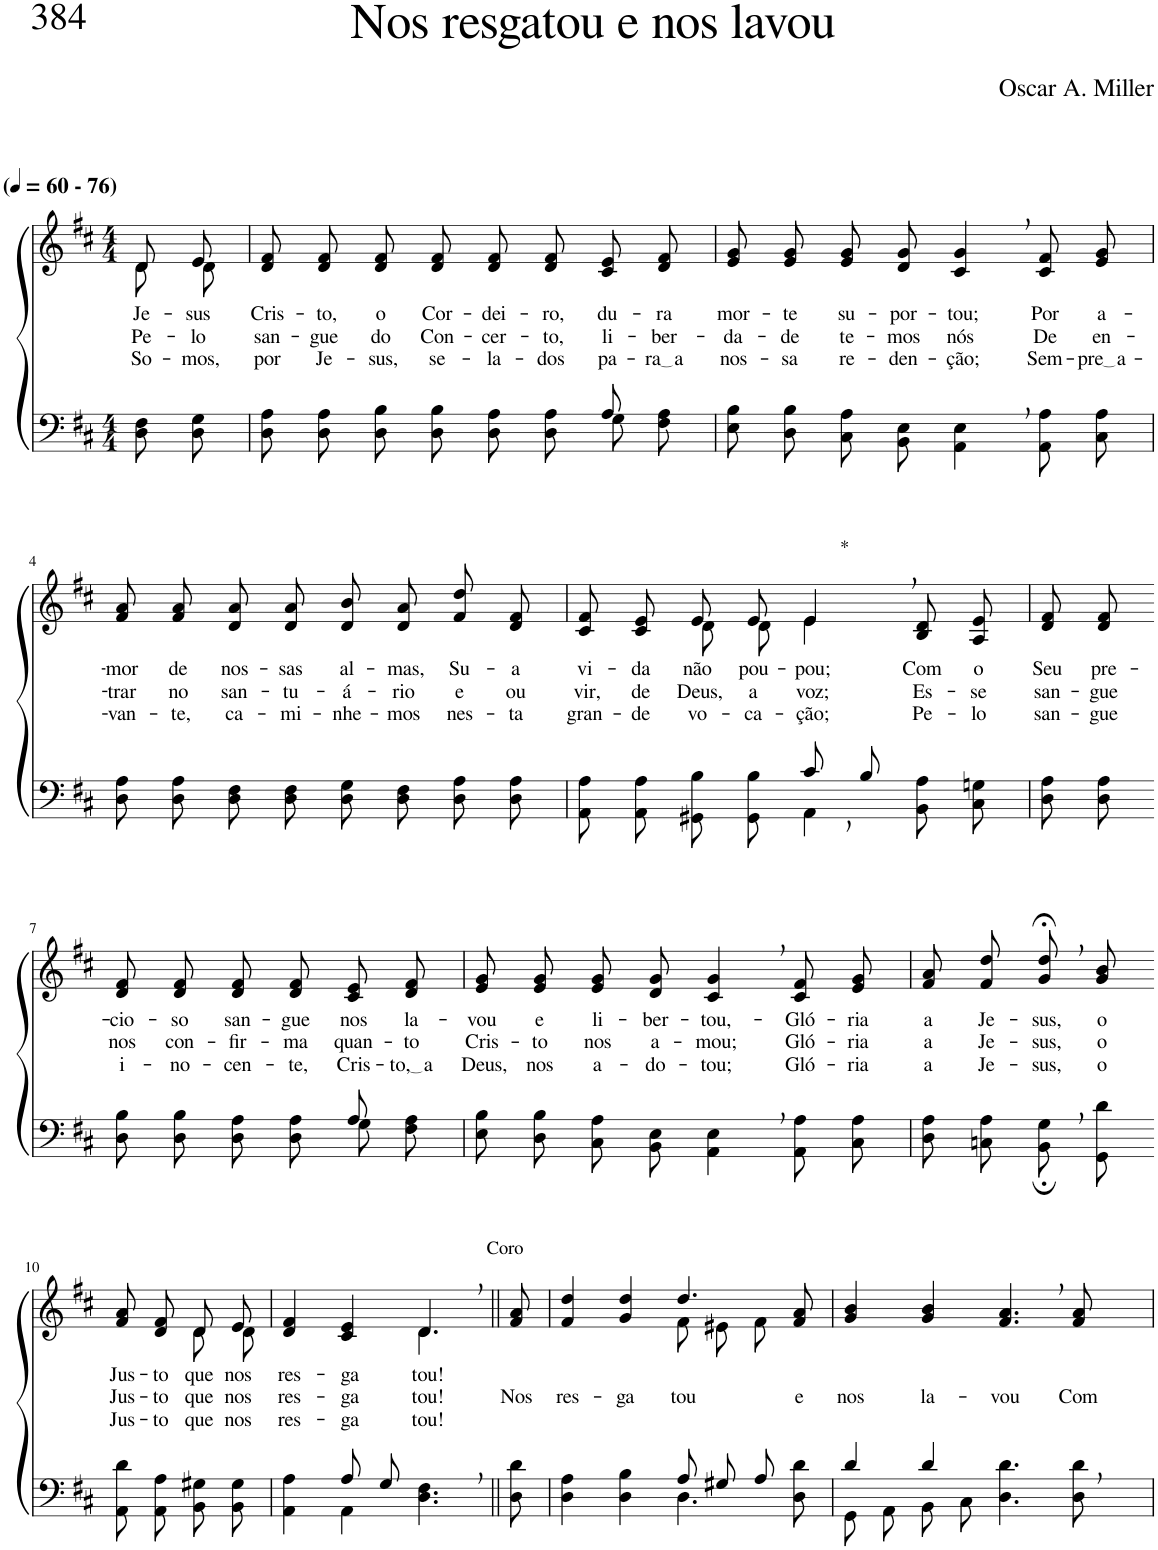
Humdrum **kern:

**kern	**kern	**text	**text	**text
*part2	*part1	*part1	*part1	*part1
*staff2	*staff1	*staff1	*staff1	*staff1
*I"Parte III e IV	*I"Parte I e II	*	*	*
*clefF4	*clefG2	*	*	*
*k[f#c#]	*k[f#c#]	*	*	*
*M4/4	*M4/4	*	*	*
*MM60	*MM60	*	*	*
=1	=1	=1	=1	=1
*	*^	*	*	*
!	!LO:TX:a:B:t=(	!	!	!	!
!	!LO:TX:a:B:t=- 76)	!	!	!	!
!	!	!	!LO:LY:b	!LO:LY:b	!LO:LY:b
8D\ 8F#\L	8d/L	8d\L	Je-	Pe-	So-
!	!	!	!LO:LY:b	!LO:LY:b	!LO:LY:b
8D\ 8G\J	8e/J	8d\J	-sus	-lo	-mos,
=2	=2	=2	=2	=2	=2
*^	*	*	*	*	*
!	!	!	!	!LO:LY:b	!LO:LY:b	!LO:LY:b
*	*	*v	*v	*	*	*
2.ryy	8D\ 8A\L	8d/ 8f#/L	Cris-	san-	por
!	!	!	!LO:LY:b	!LO:LY:b	!LO:LY:b
.	8D\ 8A\J	8d/ 8f#/J	-to,	-gue	Je-
!	!	!	!LO:LY:b	!LO:LY:b	!LO:LY:b
.	8D\ 8B\L	8d/ 8f#/L	o	do	-sus,
!	!	!	!LO:LY:b	!LO:LY:b	!LO:LY:b
.	8D\ 8B\J	8d/ 8f#/J	Cor-	Con-	se-
!	!	!	!LO:LY:b	!LO:LY:b	!LO:LY:b
.	8D\ 8A\L	8d/ 8f#/L	-dei-	-cer-	-la-
!	!	!	!LO:LY:b	!LO:LY:b	!LO:LY:b
.	8D\ 8A\J	8d/ 8f#/J	-ro,	-to,	-dos
!	!	!	!LO:LY:b	!LO:LY:b	!LO:LY:b
8A/	8G\L	8c#/ 8e/L	du-	li-	pa-
!	!	!	!LO:LY:b	!LO:LY:b	!LO:LY:b
8ryy	8F#\ 8A\J	8d/ 8f#/J	-ra	-ber-	ra a
=3	=3	=3	=3	=3	=3
!	!	!	!LO:LY:b	!LO:LY:b	!LO:LY:b
*v	*v	*	*	*	*
8E\ 8B\L	8e/ 8g/L	mor-	-da-	nos-
!	!	!LO:LY:b	!LO:LY:b	!LO:LY:b
8D\ 8B\J	8e/ 8g/J	-te	-de	-sa
!	!	!LO:LY:b	!LO:LY:b	!LO:LY:b
8C#\ 8A\L	8e/ 8g/L	su-	te-	re-
!	!	!LO:LY:b	!LO:LY:b	!LO:LY:b
8BB\ 8E\J	8d/ 8g/J	-por-	-mos	-den-
!	!	!LO:LY:b	!LO:LY:b	!LO:LY:b
4AA\, 4E\,	4c#/, 4g/,	-tou;	nós	-ção;
!	!	!LO:LY:b	!LO:LY:b	!LO:LY:b
8AA\ 8A\L	8c#/ 8f#/L	Por	De	Sem-
!	!	!LO:LY:b	!LO:LY:b	!LO:LY:b
8C#\ 8A\J	8e/ 8g/J	a-	en-	pre a
!!LO:LB:g=z
=4	=4	=4	=4	=4
!	!	!LO:LY:b	!LO:LY:b	!LO:LY:b
8D\ 8A\L	8f#/ 8a/L	-mor	-trar	-van-
!	!	!LO:LY:b	!LO:LY:b	!LO:LY:b
8D\ 8A\J	8f#/ 8a/J	de	no	-te,
!	!	!LO:LY:b	!LO:LY:b	!LO:LY:b
8D\ 8F#\L	8d/ 8a/L	nos-	san-	ca-
!	!	!LO:LY:b	!LO:LY:b	!LO:LY:b
8D\ 8F#\J	8d/ 8a/J	-sas	-tu-	-mi-
!	!	!LO:LY:b	!LO:LY:b	!LO:LY:b
8D\ 8G\L	8d/ 8b/L	al-	-á-	-nhe-
!	!	!LO:LY:b	!LO:LY:b	!LO:LY:b
8D\ 8F#\J	8d/ 8a/J	-mas,	-rio	-mos
!	!	!LO:LY:b	!LO:LY:b	!LO:LY:b
8D\ 8A\L	8f#/ 8dd/L	Su-	e	nes-
!	!	!LO:LY:b	!LO:LY:b	!LO:LY:b
8D\ 8A\J	8d/ 8f#/J	-a	ou-	-ta
=5	=5	=5	=5	=5
*^	*^	*	*	*
!	!	!	!	!LO:LY:b	!LO:LY:b	!LO:LY:b
2ryy	8AA\ 8A\L	4ryy	8c#/ 8f#/L	vi-	-vir,	gran-
!	!	!	!	!LO:LY:b	!LO:LY:b	!LO:LY:b
.	8AA\ 8A\J	.	8c#/ 8e/J	-da	de	-de
!	!	!	!	!LO:LY:b	!LO:LY:b	!LO:LY:b
.	8GG#X\ 8B\L	8d\L	8e/L	não	Deus,	vo-
!	!	!	!	!LO:LY:b	!LO:LY:b	!LO:LY:b
.	8GG#\ 8B\J	8d\J	8e/J	pou-	a	-ca-
!	!	!LO:TX:a:t=*	!	!	!	!
!	!	!	!	!LO:LY:b	!LO:LY:b	!LO:LY:b
8c#,/L	4AA\	4e,\	4e/	-pou;	voz;	-ção;
8B/J	.	.	.	.	.	.
!	!	!	!	!LO:LY:b	!LO:LY:b	!LO:LY:b
4ryy	8BB\ 8A\L	4ryy	8B/ 8d/L	Com	Es-	Pe-
!	!	!	!	!LO:LY:b	!LO:LY:b	!LO:LY:b
.	8C#\ 8Gn\J	.	8A/ 8e/J	o	-se	-lo
=6	=6	=6	=6	=6	=6	=6
!	!	!	!	!LO:LY:b	!LO:LY:b	!LO:LY:b
*v	*v	*	*	*	*	*
*	*v	*v	*	*	*
8D\ 8A\L	8d/ 8f#/L	Seu	san-	san-
!	!	!LO:LY:b	!LO:LY:b	!LO:LY:b
8D\ 8A\J	8d/ 8f#/J	pre-	-gue	-gue
!!LO:LB:g=z
=7-	=7-	=7-	=7-	=7-
*^	*	*	*	*
!	!	!	!LO:LY:b	!LO:LY:b	!LO:LY:b
2ryy	8D\ 8B\L	8d/ 8f#/L	-cio-	nos	i-
!	!	!	!LO:LY:b	!LO:LY:b	!LO:LY:b
.	8D\ 8B\J	8d/ 8f#/J	-so	con-	-no-
!	!	!	!LO:LY:b	!LO:LY:b	!LO:LY:b
.	8D\ 8A\L	8d/ 8f#/L	san-	-fir-	-cen-
!	!	!	!LO:LY:b	!LO:LY:b	!LO:LY:b
.	8D\ 8A\J	8d/ 8f#/J	-gue	-ma	-te,
!	!	!	!LO:LY:b	!LO:LY:b	!LO:LY:b
8A/	8G\L	8c#/ 8e/L	nos	quan-	Cris-
!	!	!	!LO:LY:b	!LO:LY:b	!LO:LY:b
8ryy	8F#\ 8A\J	8d/ 8f#/J	la-	-to	to, a
=8	=8	=8	=8	=8	=8
!	!	!	!LO:LY:b	!LO:LY:b	!LO:LY:b
*v	*v	*	*	*	*
8E\ 8B\L	8e/ 8g/L	-vou	Cris-	Deus,
!	!	!LO:LY:b	!LO:LY:b	!LO:LY:b
8D\ 8B\J	8e/ 8g/J	e	-to	nos
!	!	!LO:LY:b	!LO:LY:b	!LO:LY:b
8C#\ 8A\L	8e/ 8g/L	li-	nos	a-
!	!	!LO:LY:b	!LO:LY:b	!LO:LY:b
8BB\ 8E\J	8d/ 8g/J	-ber-	a-	-do-
!	!	!LO:LY:b	!LO:LY:b	!LO:LY:b
4AA\, 4E\,	4c#/, 4g/,	-tou,-	-mou;	-tou;
!	!	!LO:LY:b	!LO:LY:b	!LO:LY:b
8AA\ 8A\L	8c#/ 8f#/L	-Gló-	Gló-	Gló-
!	!	!LO:LY:b	!LO:LY:b	!LO:LY:b
8C#\ 8A\J	8e/ 8g/J	-ria	-ria	-ria
=9	=9	=9	=9	=9
!	!	!LO:LY:b	!LO:LY:b	!LO:LY:b
8D\ 8A\L	8f#/ 8a/L	a	a	a
!	!	!LO:LY:b	!LO:LY:b	!LO:LY:b
8Cn\ 8A\J	8f#/ 8dd/J	Je-	Je-	Je-
!	!	!LO:LY:b	!LO:LY:b	!LO:LY:b
8BB;,\ 8G;,\L	8g;<,/ 8dd;<,/L	-sus,	-sus,	-sus,
!	!	!LO:LY:b	!LO:LY:b	!LO:LY:b
8GG\ 8d\J	8g/ 8b/J	o	o	o
!!LO:LB:g=z
=10-	=10-	=10-	=10-	=10-
!	!	!LO:LY:b	!LO:LY:b	!LO:LY:b
*	*^	*	*	*
8AA\ 8d\L	8f#/ 8a/L	4ryy	Jus-	Jus-	Jus-
!	!	!	!LO:LY:b	!LO:LY:b	!LO:LY:b
8AA\ 8A\J	8d/ 8f#/J	.	-to	-to	-to
!	!	!	!LO:LY:b	!LO:LY:b	!LO:LY:b
8BB\ 8G#X\L	8d/L	8d\L	que	que	que
!	!	!	!LO:LY:b	!LO:LY:b	!LO:LY:b
8BB\ 8G#\J	8e/J	8d\J	nos	nos	nos
=11	=11	=11	=11	=11	=11
*^	*	*	*	*	*
!	!	!	!	!LO:LY:b	!LO:LY:b	!LO:LY:b
4ryy	4AA\ 4A\	4d/ 4f#/	2ryy	res-	res-	res-
!	!	!	!	!LO:LY:b	!LO:LY:b	!LO:LY:b
8A/L	4AA\	4c#/ 4e/	.	-ga-	-ga-	-ga-
8G/J	.	.	.	.	.	.
!	!	!LO:TX:a:t=Coro	!	!	!	!
!	!	!	!	!LO:LY:b	!LO:LY:b	!LO:LY:b
4.ryy	4.D\ 4.F#\	4.d,/	4.d\	-tou!	-tou!	-tou!
=12||	=12||	=12||	=12||	=12||	=12||	=12||
!	!	!	!	!	!LO:LY:b	!
*v	*v	*	*	*	*	*
*	*v	*v	*	*	*
8D\ 8d\	8f#/ 8a/	.	Nos	.
=13	=13	=13	=13	=13
*^	*	*	*	*
!	!	!	!	!LO:LY:b	!
*	*	*^	*	*	*
2ryy	4D\ 4A\	4f#/ 4dd/	2ryy	.	res-	.
!	!	!	!	!	!LO:LY:b	!
.	4D\ 4B\	4g/ 4dd/	.	.	-ga-	.
!	!	!	!	!	!LO:LY:b	!
8A/L	4.D\	4.dd/	8f#\	.	-tou	.
8G#X/J	.	.	8e#X\L	.	.	.
8A/	.	.	8f#\J	.	.	.
!	!	!	!	!	!LO:LY:b	!
8ryy	8D\ 8d\	8f#/ 8a/	8ryy	.	e	.
=14	=14	=14	=14	=14	=14	=14
!	!	!	!	!	!LO:LY:b	!
*	*	*v	*v	*	*	*
4d/	8GG\L	4g/ 4b/	.	nos	.
.	8AA\J	.	.	.	.
!	!	!	!	!LO:LY:b	!
4d/	8BB\L	4g/ 4b/	.	la-	.
.	8C#\J	.	.	.	.
!	!	!	!	!LO:LY:b	!
2ryy	4.D\ 4.d\	4.f#/, 4.a/,	.	-vou	.
!	!	!	!	!LO:LY:b	!
.	8D\ 8d\	8f#/ 8a/	.	Com	.
*v	*v	*	*	*	*
=	=	=	=	=
*-	*-	*-	*-	*-
